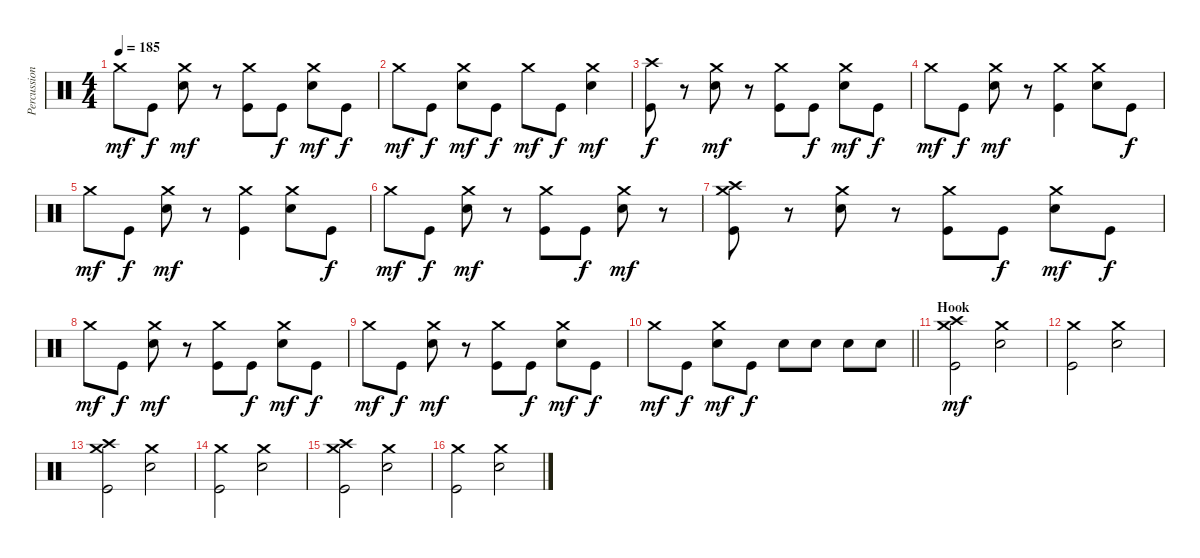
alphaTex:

\track ("Percussions" "Percussion") {instrument percussion}
\staff {score}
\articulation defaults
\ts (4 4)
\tempo 185
\clef neutral
\ks c "Crash medium (hit)".8{dy mf} "Kick (hit)".8{dy f}
("Electric Snare (hit)" "Crash medium (hit)").8{dy mf} r.8 ("Kick (hit)" "Crash medium (hit)").8 "Kick (hit)".8{dy f} ("Electric Snare (hit)" "Crash medium (hit)").8{dy mf} "Kick (hit)".8{dy f} |
"Crash medium (hit)".8{dy mf} "Kick (hit)".8{dy f} ("Electric Snare (hit)" "Crash medium (hit)").8{dy mf} "Kick (hit)".8{dy f} "Crash medium (hit)".8{dy mf} "Kick (hit)".8{dy f} ("Electric Snare (hit)" "Crash medium (hit)").4{dy mf} |
("Kick (hit)" "Crash high (hit)").8{dy f} r.8 ("Electric Snare (hit)" "Crash medium (hit)").8{dy mf} r.8 ("Kick (hit)" "Crash medium (hit)").8 "Kick (hit)".8{dy f} ("Electric Snare (hit)" "Crash medium (hit)").8{dy mf} "Kick (hit)".8{dy f} |
"Crash medium (hit)".8{dy mf} "Kick (hit)".8{dy f} ("Electric Snare (hit)" "Crash medium (hit)").8{dy mf} r.8 ("Kick (hit)" "Crash medium (hit)").4 ("Electric Snare (hit)" "Crash medium (hit)").8 "Kick (hit)".8{dy f} |
"Crash medium (hit)".8{dy mf} "Kick (hit)".8{dy f} ("Electric Snare (hit)" "Crash medium (hit)").8{dy mf} r.8 ("Kick (hit)" "Crash medium (hit)").4 ("Electric Snare (hit)" "Crash medium (hit)").8 "Kick (hit)".8{dy f} |
"Crash medium (hit)".8{dy mf} "Kick (hit)".8{dy f} ("Electric Snare (hit)" "Crash medium (hit)").8{dy mf} r.8 ("Kick (hit)" "Crash medium (hit)").8 "Kick (hit)".8{dy f} ("Electric Snare (hit)" "Crash medium (hit)").8{dy mf} r.8 |
("Kick (hit)" "Crash medium (hit)" "Crash high (hit)").8 r.8 ("Electric Snare (hit)" "Crash medium (hit)").8 r.8 ("Kick (hit)" "Crash medium (hit)").8 "Kick (hit)".8{dy f} ("Electric Snare (hit)" "Crash medium (hit)").8{dy mf} "Kick (hit)".8{dy f} |
"Crash medium (hit)".8{dy mf} "Kick (hit)".8{dy f} ("Electric Snare (hit)" "Crash medium (hit)").8{dy mf} r.8 ("Kick (hit)" "Crash medium (hit)").8 "Kick (hit)".8{dy f} ("Electric Snare (hit)" "Crash medium (hit)").8{dy mf} "Kick (hit)".8{dy f} |
"Crash medium (hit)".8{dy mf} "Kick (hit)".8{dy f} ("Electric Snare (hit)" "Crash medium (hit)").8{dy mf} r.8 ("Kick (hit)" "Crash medium (hit)").8 "Kick (hit)".8{dy f} ("Electric Snare (hit)" "Crash medium (hit)").8{dy mf} "Kick (hit)".8{dy f} |
\barLineRight lightlight "Crash medium (hit)".8{dy mf} "Kick (hit)".8{dy f}
("Electric Snare (hit)" "Crash medium (hit)").8{dy mf} "Kick (hit)".8{dy f} "Electric Snare (hit)".8 "Electric Snare (hit)".8 "Electric Snare (hit)".8 "Electric Snare (hit)".8 |
\section ("" "Hook")
("Kick (hit)" "Crash medium (hit)" "Crash high (hit)").2{dy mf} ("Electric Snare (hit)" "Crash medium (hit)").2 |
("Kick (hit)" "Crash medium (hit)").2 ("Electric Snare (hit)" "Crash medium (hit)").2 |
("Kick (hit)" "Crash medium (hit)" "Crash high (hit)").2 ("Electric Snare (hit)" "Crash medium (hit)").2 |
("Kick (hit)" "Crash medium (hit)").2 ("Electric Snare (hit)" "Crash medium (hit)").2 |
("Kick (hit)" "Crash medium (hit)" "Crash high (hit)").2 ("Electric Snare (hit)" "Crash medium (hit)").2 |
("Kick (hit)" "Crash medium (hit)").2 ("Electric Snare (hit)" "Crash medium (hit)").2
